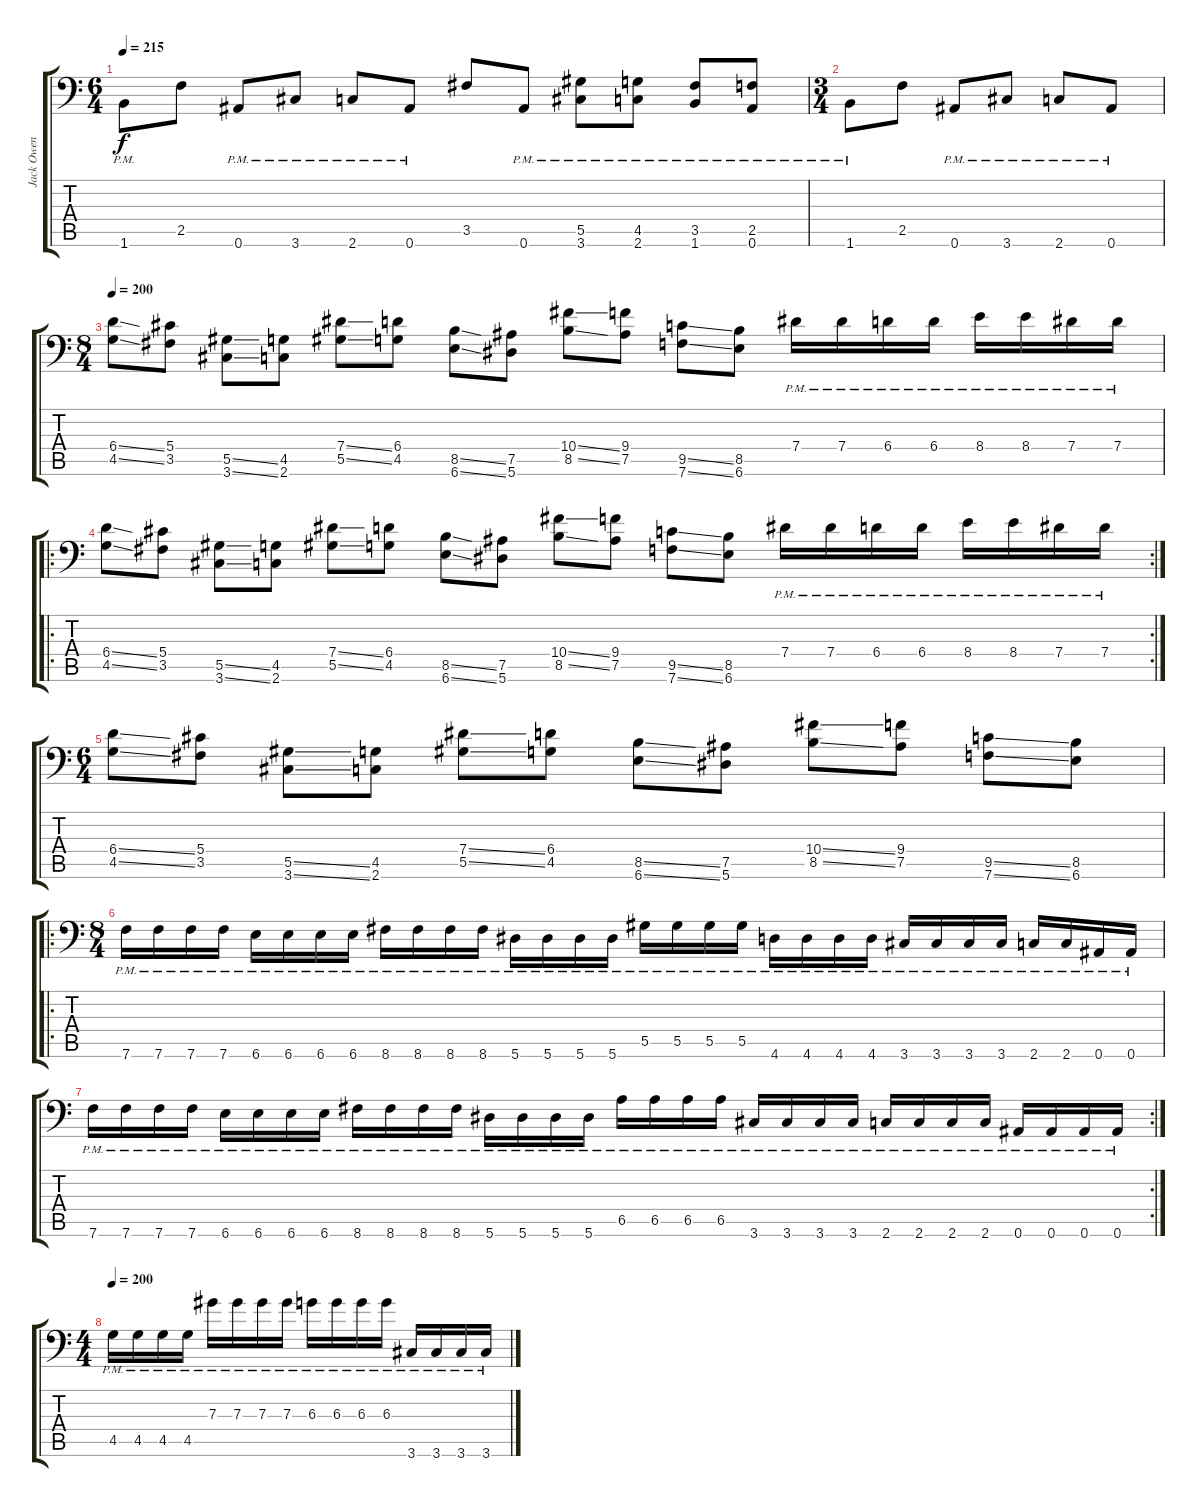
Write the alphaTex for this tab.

\track ("Jack Owen" "Jack Owen") {instrument overdrivenguitar}
\staff {score tabs}
\tuning (Bb3 F3 Db3 Ab2 Eb2 Bb1) {hide}
\ts (6 4)
\tempo 215
\clef f4
\ks c
1.6{pm}.8{dy f} 2.5.8 0.6{pm}.8 3.6{pm}.8 2.6{pm}.8 0.6{pm}.8 3.5.8 0.6{pm}.8 (5.5{pm} 3.6{pm}).8 (4.5{pm} 2.6{pm}).8 (3.5{pm} 1.6{pm}).8 (2.5{pm} 0.6{pm}).8 |
\ts (3 4)
1.6{pm}.8 2.5.8 0.6{pm}.8 3.6{pm}.8 2.6{pm}.8 0.6{pm}.8 |
\ts (8 4)
\tempo 200
(6.4{ss} 4.5{ss}).8 (5.4 3.5).8 (5.5{ss} 3.6{ss}).8 (4.5 2.6).8 (7.4{ss} 5.5{ss}).8 (6.4 4.5).8 (8.5{ss} 6.6{ss}).8 (7.5 5.6).8 (10.4{ss} 8.5{ss}).8 (9.4 7.5).8 (9.5{ss} 7.6{ss}).8 (8.5 6.6).8 7.4{pm}.16 7.4{pm}.16 6.4{pm}.16 6.4{pm}.16 8.4{pm}.16 8.4{pm}.16 7.4{pm}.16 7.4{pm}.16 |
\ro
\rc 2
(6.4{ss} 4.5{ss}).8 (5.4 3.5).8 (5.5{ss} 3.6{ss}).8 (4.5 2.6).8 (7.4{ss} 5.5{ss}).8 (6.4 4.5).8 (8.5{ss} 6.6{ss}).8 (7.5 5.6).8 (10.4{ss} 8.5{ss}).8 (9.4 7.5).8 (9.5{ss} 7.6{ss}).8 (8.5 6.6).8 7.4{pm}.16 7.4{pm}.16 6.4{pm}.16 6.4{pm}.16 8.4{pm}.16 8.4{pm}.16 7.4{pm}.16 7.4{pm}.16 |
\ts (6 4)
(6.4{ss} 4.5{ss}).8 (5.4 3.5).8 (5.5{ss} 3.6{ss}).8 (4.5 2.6).8 (7.4{ss} 5.5{ss}).8 (6.4 4.5).8 (8.5{ss} 6.6{ss}).8 (7.5 5.6).8 (10.4{ss} 8.5{ss}).8 (9.4 7.5).8 (9.5{ss} 7.6{ss}).8 (8.5 6.6).8 |
\ro
\ts (8 4)
7.6{pm}.16 7.6{pm}.16 7.6{pm}.16 7.6{pm}.16 6.6{pm}.16 6.6{pm}.16 6.6{pm}.16 6.6{pm}.16 8.6{pm}.16 8.6{pm}.16 8.6{pm}.16 8.6{pm}.16 5.6{pm}.16 5.6{pm}.16 5.6{pm}.16 5.6{pm}.16 5.5{pm}.16 5.5{pm}.16 5.5{pm}.16 5.5{pm}.16 4.6{pm}.16 4.6{pm}.16 4.6{pm}.16 4.6{pm}.16 3.6{pm}.16 3.6{pm}.16 3.6{pm}.16 3.6{pm}.16 2.6{pm}.16 2.6{pm}.16 0.6{pm}.16 0.6{pm}.16 |
\rc 2
7.6{pm}.16 7.6{pm}.16 7.6{pm}.16 7.6{pm}.16 6.6{pm}.16 6.6{pm}.16 6.6{pm}.16 6.6{pm}.16 8.6{pm}.16 8.6{pm}.16 8.6{pm}.16 8.6{pm}.16 5.6{pm}.16 5.6{pm}.16 5.6{pm}.16 5.6{pm}.16 6.5{pm}.16 6.5{pm}.16 6.5{pm}.16 6.5{pm}.16 3.6{pm}.16 3.6{pm}.16 3.6{pm}.16 3.6{pm}.16 2.6{pm}.16 2.6{pm}.16 2.6{pm}.16 2.6{pm}.16 0.6{pm}.16 0.6{pm}.16 0.6{pm}.16 0.6{pm}.16 |
\ts (4 4)
\tempo 200
4.5{pm}.16 4.5{pm}.16 4.5{pm}.16 4.5{pm}.16 7.3{pm}.16 7.3{pm}.16 7.3{pm}.16 7.3{pm}.16 6.3{pm}.16 6.3{pm}.16 6.3{pm}.16 6.3{pm}.16 3.6{pm}.16 3.6{pm}.16 3.6{pm}.16 3.6{pm}.16
